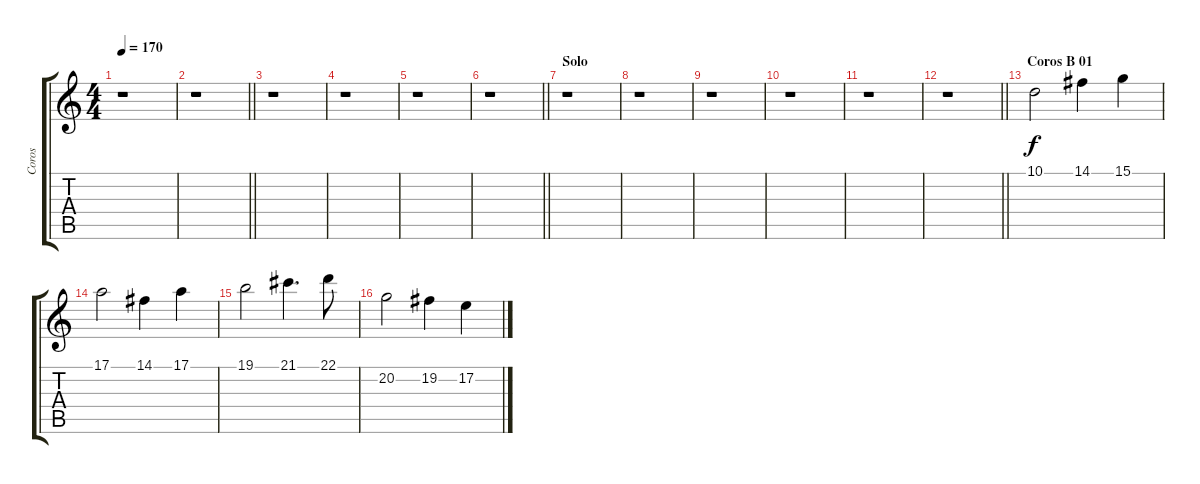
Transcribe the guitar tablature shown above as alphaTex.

\track ("Coros" "Coros") {instrument synthvoice}
\staff {score tabs}
\tuning (E4 B3 G3 D3 A2 E2) {hide}
\ts (4 4)
\tempo 170
\clef g2
\ks c
r.1{dy f} |
\barLineRight lightlight
r.1 |
r.1 |
r.1 |
r.1 |
\barLineRight lightlight
r.1 |
\section ("" "Solo")
r.1 |
r.1 |
r.1 |
r.1 |
r.1 |
\barLineRight lightlight
r.1 |
\section ("" "Coros B 01")
10.1.2 14.1.4 15.1.4 |
17.1.2 14.1.4 17.1.4 |
19.1.2 21.1.4{d} 22.1.8 |
20.2.2 19.2.4 17.2.4
